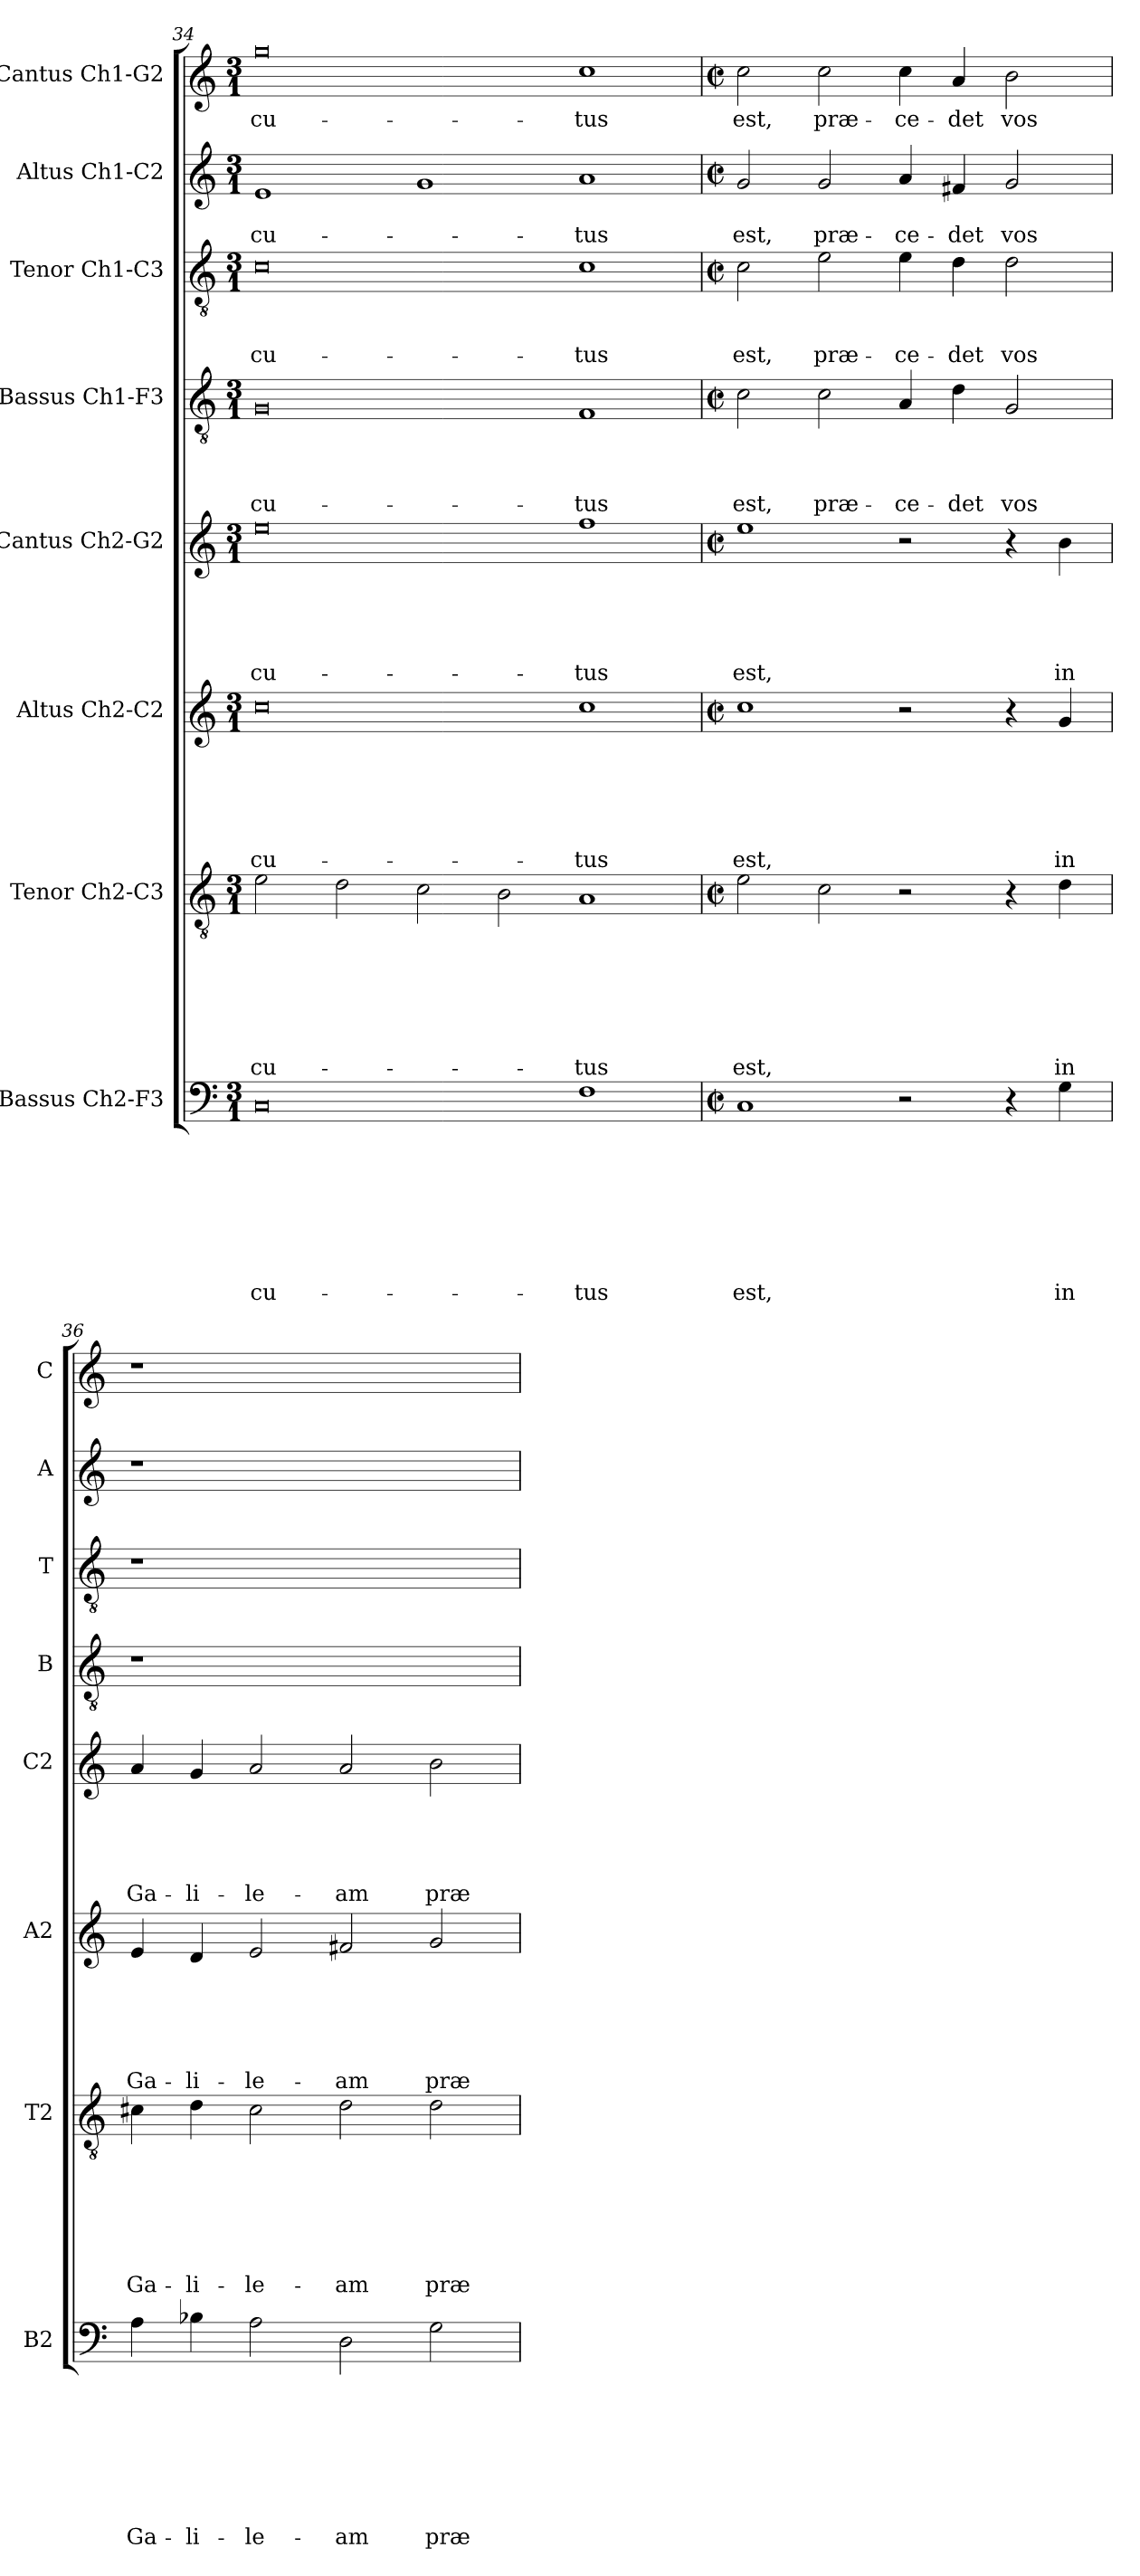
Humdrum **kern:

**kern	**text	**text	**text	**text	**text	**text	**text	**text	**kern	**text	**text	**text	**text	**text	**text	**text	**kern	**text	**text	**text	**text	**text	**text	**kern	**text	**text	**text	**text	**text	**kern	**text	**text	**text	**text	**kern	**text	**text	**text	**kern	**text	**text	**kern	**text
*part8	*part8	*part8	*part8	*part8	*part8	*part8	*part8	*part8	*part7	*part7	*part7	*part7	*part7	*part7	*part7	*part7	*part6	*part6	*part6	*part6	*part6	*part6	*part6	*part5	*part5	*part5	*part5	*part5	*part5	*part4	*part4	*part4	*part4	*part4	*part3	*part3	*part3	*part3	*part2	*part2	*part2	*part1	*part1
*staff8	*staff8	*staff8	*staff8	*staff8	*staff8	*staff8	*staff8	*staff8	*staff7	*staff7	*staff7	*staff7	*staff7	*staff7	*staff7	*staff7	*staff6	*staff6	*staff6	*staff6	*staff6	*staff6	*staff6	*staff5	*staff5	*staff5	*staff5	*staff5	*staff5	*staff4	*staff4	*staff4	*staff4	*staff4	*staff3	*staff3	*staff3	*staff3	*staff2	*staff2	*staff2	*staff1	*staff1
*I"Bassus Ch2-F3	*	*	*	*	*	*	*	*	*I"Tenor Ch2-C3	*	*	*	*	*	*	*	*I"Altus Ch2-C2	*	*	*	*	*	*	*I"Cantus Ch2-G2	*	*	*	*	*	*I"Bassus Ch1-F3	*	*	*	*	*I"Tenor Ch1-C3	*	*	*	*I"Altus Ch1-C2	*	*	*I"Cantus Ch1-G2	*
*I'B2	*	*	*	*	*	*	*	*	*I'T2	*	*	*	*	*	*	*	*I'A2	*	*	*	*	*	*	*I'C2	*	*	*	*	*	*I'B	*	*	*	*	*I'T	*	*	*	*I'A	*	*	*I'C	*
*clefF4	*	*	*	*	*	*	*	*	*clefGv2	*	*	*	*	*	*	*	*clefG2	*	*	*	*	*	*	*clefG2	*	*	*	*	*	*clefGv2	*	*	*	*	*clefGv2	*	*	*	*clefG2	*	*	*clefG2	*
*k[]	*	*	*	*	*	*	*	*	*k[]	*	*	*	*	*	*	*	*k[]	*	*	*	*	*	*	*k[]	*	*	*	*	*	*k[]	*	*	*	*	*k[]	*	*	*	*k[]	*	*	*k[]	*
*C:	*	*	*	*	*	*	*	*	*C:	*	*	*	*	*	*	*	*C:	*	*	*	*	*	*	*C:	*	*	*	*	*	*C:	*	*	*	*	*C:	*	*	*	*C:	*	*	*C:	*
*M3/1	*	*	*	*	*	*	*	*	*M3/1	*	*	*	*	*	*	*	*M3/1	*	*	*	*	*	*	*M3/1	*	*	*	*	*	*M3/1	*	*	*	*	*M3/1	*	*	*	*M3/1	*	*	*M3/1	*
=34	=34	=34	=34	=34	=34	=34	=34	=34	=34	=34	=34	=34	=34	=34	=34	=34	=34	=34	=34	=34	=34	=34	=34	=34	=34	=34	=34	=34	=34	=34	=34	=34	=34	=34	=34	=34	=34	=34	=34	=34	=34	=34	=34
!	!	!	!	!	!	!	!	!LO:LY:b	!	!	!	!	!	!	!	!LO:LY:b	!	!	!	!	!	!	!LO:LY:b	!	!	!	!	!	!LO:LY:b	!	!	!	!	!LO:LY:b	!	!	!	!LO:LY:b	!	!	!LO:LY:b	!	!LO:LY:b
0C	.	.	.	.	.	.	.	-cu-	2e\	.	.	.	.	.	.	-cu-	0cc	.	.	.	.	.	-cu-	0ee	.	.	.	.	-cu-	0G	.	.	.	-cu-	0c	.	.	-cu-	1e	.	-cu-	0gg	-cu-
.	.	.	.	.	.	.	.	.	2d\	.	.	.	.	.	.	.	.	.	.	.	.	.	.	.	.	.	.	.	.	.	.	.	.	.	.	.	.	.	.	.	.	.	.
.	.	.	.	.	.	.	.	.	2c\	.	.	.	.	.	.	.	.	.	.	.	.	.	.	.	.	.	.	.	.	.	.	.	.	.	.	.	.	.	1g	.	.	.	.
.	.	.	.	.	.	.	.	.	2B\	.	.	.	.	.	.	.	.	.	.	.	.	.	.	.	.	.	.	.	.	.	.	.	.	.	.	.	.	.	.	.	.	.	.
!	!	!	!	!	!	!	!	!LO:LY:b	!	!	!	!	!	!	!	!LO:LY:b	!	!	!	!	!	!	!LO:LY:b	!	!	!	!	!	!LO:LY:b	!	!	!	!	!LO:LY:b	!	!	!	!LO:LY:b	!	!	!LO:LY:b	!	!LO:LY:b
1F	.	.	.	.	.	.	.	-tus	1A	.	.	.	.	.	.	-tus	1cc	.	.	.	.	.	-tus	1ff	.	.	.	.	-tus	1F	.	.	.	-tus	1c	.	.	-tus	1a	.	-tus	1cc	-tus
!!LO:PB:g=z
=35	=35	=35	=35	=35	=35	=35	=35	=35	=35	=35	=35	=35	=35	=35	=35	=35	=35	=35	=35	=35	=35	=35	=35	=35	=35	=35	=35	=35	=35	=35	=35	=35	=35	=35	=35	=35	=35	=35	=35	=35	=35	=35	=35
*M2/2	*	*	*	*	*	*	*	*	*M2/2	*	*	*	*	*	*	*	*M2/2	*	*	*	*	*	*	*M2/2	*	*	*	*	*	*M2/2	*	*	*	*	*M2/2	*	*	*	*M2/2	*	*	*M2/2	*
*met(c|)	*	*	*	*	*	*	*	*	*met(c|)	*	*	*	*	*	*	*	*met(c|)	*	*	*	*	*	*	*met(c|)	*	*	*	*	*	*met(c|)	*	*	*	*	*met(c|)	*	*	*	*met(c|)	*	*	*met(c|)	*
!	!	!	!	!	!	!	!	!LO:LY:b	!	!	!	!	!	!	!	!LO:LY:b	!	!	!	!	!	!	!LO:LY:b	!	!	!	!	!	!LO:LY:b	!	!	!	!	!LO:LY:b	!	!	!	!LO:LY:b	!	!	!LO:LY:b	!	!LO:LY:b
1C	.	.	.	.	.	.	.	est,	2e\	.	.	.	.	.	.	est,	1cc	.	.	.	.	.	est,	1ee	.	.	.	.	est,	2c\	.	.	.	est,	2c\	.	.	est,	2g/	.	est,	2cc\	est,
!	!	!	!	!	!	!	!	!	!	!	!	!	!	!	!	!	!	!	!	!	!	!	!	!	!	!	!	!	!	!	!	!	!	!LO:LY:b	!	!	!	!LO:LY:b	!	!	!LO:LY:b	!	!LO:LY:b
.	.	.	.	.	.	.	.	.	2c\	.	.	.	.	.	.	.	.	.	.	.	.	.	.	.	.	.	.	.	.	2c\	.	.	.	præ-	2e\	.	.	præ-	2g/	.	præ-	2cc\	præ-
!	!	!	!	!	!	!	!	!	!	!	!	!	!	!	!	!	!	!	!	!	!	!	!	!	!	!	!	!	!	!	!	!	!	!LO:LY:b	!	!	!	!LO:LY:b	!	!	!LO:LY:b	!	!LO:LY:b
2r	.	.	.	.	.	.	.	.	2r	.	.	.	.	.	.	.	2r	.	.	.	.	.	.	2r	.	.	.	.	.	4A/	.	.	.	-ce-	4e\	.	.	-ce-	4a/	.	-ce-	4cc\	-ce-
!	!	!	!	!	!	!	!	!	!	!	!	!	!	!	!	!	!	!	!	!	!	!	!	!	!	!	!	!	!	!	!	!	!	!LO:LY:b	!	!	!	!LO:LY:b	!	!	!LO:LY:b	!	!LO:LY:b
.	.	.	.	.	.	.	.	.	.	.	.	.	.	.	.	.	.	.	.	.	.	.	.	.	.	.	.	.	.	4d\	.	.	.	-det	4d\	.	.	-det	4f#X/	.	-det	4a/	-det
!	!	!	!	!	!	!	!	!	!	!	!	!	!	!	!	!	!	!	!	!	!	!	!	!	!	!	!	!	!	!	!	!	!	!LO:LY:b	!	!	!	!LO:LY:b	!	!	!LO:LY:b	!	!LO:LY:b
4r	.	.	.	.	.	.	.	.	4r	.	.	.	.	.	.	.	4r	.	.	.	.	.	.	4r	.	.	.	.	.	2G/	.	.	.	vos	2d\	.	.	vos	2g/	.	vos	2b\	vos
!	!	!	!	!	!	!	!	!LO:LY:b	!	!	!	!	!	!	!	!LO:LY:b	!	!	!	!	!	!	!LO:LY:b	!	!	!	!	!	!LO:LY:b	!	!	!	!	!	!	!	!	!	!	!	!	!	!
4G\	.	.	.	.	.	.	.	in	4d\	.	.	.	.	.	.	in	4g/	.	.	.	.	.	in	4b\	.	.	.	.	in	.	.	.	.	.	.	.	.	.	.	.	.	.	.
=36	=36	=36	=36	=36	=36	=36	=36	=36	=36	=36	=36	=36	=36	=36	=36	=36	=36	=36	=36	=36	=36	=36	=36	=36	=36	=36	=36	=36	=36	=36	=36	=36	=36	=36	=36	=36	=36	=36	=36	=36	=36	=36	=36
!	!	!	!	!	!	!	!	!LO:LY:b	!	!	!	!	!	!	!	!LO:LY:b	!	!	!	!	!	!	!LO:LY:b	!	!	!	!	!	!LO:LY:b	!	!	!	!	!	!	!	!	!	!	!	!	!	!
4A\	.	.	.	.	.	.	.	Ga-	4c#X\	.	.	.	.	.	.	Ga-	4e/	.	.	.	.	.	Ga-	4a/	.	.	.	.	Ga-	1r	.	.	.	.	1r	.	.	.	1r	.	.	1r	.
!	!	!	!	!	!	!	!	!LO:LY:b	!	!	!	!	!	!	!	!LO:LY:b	!	!	!	!	!	!	!LO:LY:b	!	!	!	!	!	!LO:LY:b	!	!	!	!	!	!	!	!	!	!	!	!	!	!
4B-X\	.	.	.	.	.	.	.	-li-	4d\	.	.	.	.	.	.	-li-	4d/	.	.	.	.	.	-li-	4g/	.	.	.	.	-li-	.	.	.	.	.	.	.	.	.	.	.	.	.	.
!	!	!	!	!	!	!	!	!LO:LY:b	!	!	!	!	!	!	!	!LO:LY:b	!	!	!	!	!	!	!LO:LY:b	!	!	!	!	!	!LO:LY:b	!	!	!	!	!	!	!	!	!	!	!	!	!	!
2A\	.	.	.	.	.	.	.	-le-	2c#\	.	.	.	.	.	.	-le-	2e/	.	.	.	.	.	-le-	2a/	.	.	.	.	-le-	.	.	.	.	.	.	.	.	.	.	.	.	.	.
!	!	!	!	!	!	!	!	!LO:LY:b	!	!	!	!	!	!	!	!LO:LY:b	!	!	!	!	!	!	!LO:LY:b	!	!	!	!	!	!LO:LY:b	!	!	!	!	!	!	!	!	!	!	!	!	!	!
2D\	.	.	.	.	.	.	.	-am	2d\	.	.	.	.	.	.	-am	2f#X/	.	.	.	.	.	-am	2a/	.	.	.	.	-am	1ryy	.	.	.	.	1ryy	.	.	.	1ryy	.	.	1ryy	.
!	!	!	!	!	!	!	!	!LO:LY:b	!	!	!	!	!	!	!	!LO:LY:b	!	!	!	!	!	!	!LO:LY:b	!	!	!	!	!	!LO:LY:b	!	!	!	!	!	!	!	!	!	!	!	!	!	!
2G\	.	.	.	.	.	.	.	præ-	2d\	.	.	.	.	.	.	præ-	2g/	.	.	.	.	.	præ-	2b\	.	.	.	.	præ-	.	.	.	.	.	.	.	.	.	.	.	.	.	.
=	=	=	=	=	=	=	=	=	=	=	=	=	=	=	=	=	=	=	=	=	=	=	=	=	=	=	=	=	=	=	=	=	=	=	=	=	=	=	=	=	=	=	=
*-	*-	*-	*-	*-	*-	*-	*-	*-	*-	*-	*-	*-	*-	*-	*-	*-	*-	*-	*-	*-	*-	*-	*-	*-	*-	*-	*-	*-	*-	*-	*-	*-	*-	*-	*-	*-	*-	*-	*-	*-	*-	*-	*-
